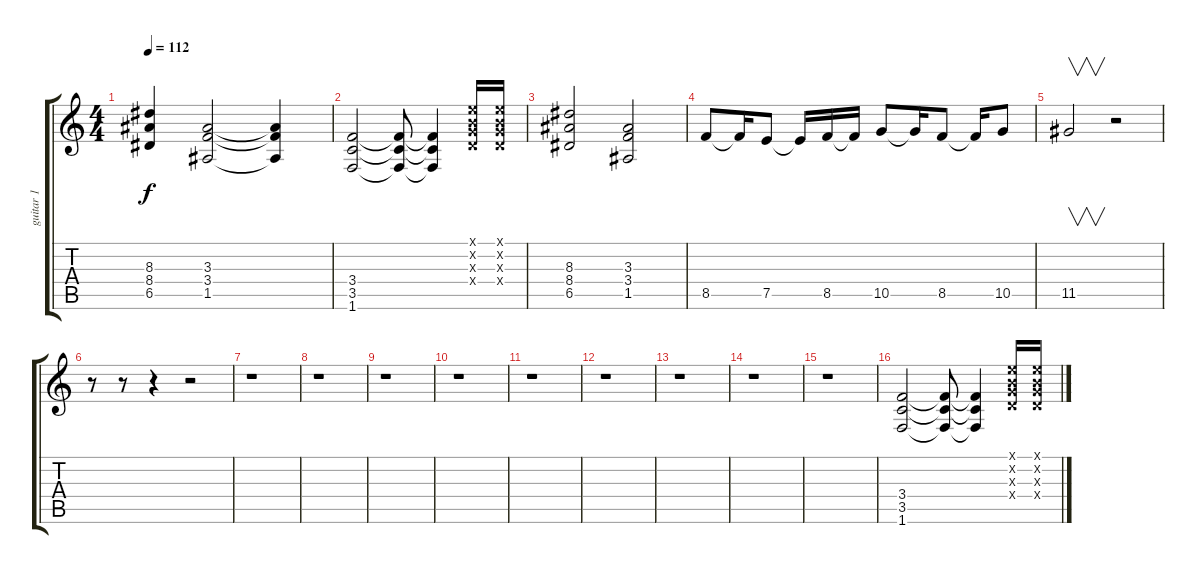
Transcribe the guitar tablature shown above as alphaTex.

\track ("guitar 1" "guitar 1") {instrument overdrivenguitar}
\staff {score tabs}
\tuning (E4 B3 G3 D3 A2 E2) {hide}
\ts (4 4)
\tempo 112
\clef g2
\ks c
(8.3 8.4 6.5).4{dy f} (3.3 3.4 1.5).2 (3.3{t} 3.4{t} 1.5{t}).4 |
(3.4 3.5 1.6).2 (3.4{t} 3.5{t} 1.6{t}).8 (3.4{t} 3.5{t} 1.6{t}).4 (0.1{x} 0.2{x} 0.3{x} 0.4{x}).16 (0.1{x} 0.2{x} 0.3{x} 0.4{x}).16 |
(8.3 8.4 6.5).2 (3.3 3.4 1.5).2 |
8.5.8 8.5{t}.16 7.5.8 7.5{t}.16 8.5.16 8.5{t}.16 10.5.8 10.5{t}.16 8.5.8 8.5{t}.16 10.5.8 |
11.5.2{v} r.2 |
r.8 r.8 r.4 r.2 |
r.1 |
r.1 |
r.1 |
r.1 |
r.1 |
r.1 |
r.1 |
r.1 |
r.1 |
(3.4 3.5 1.6).2 (3.4{t} 3.5{t} 1.6{t}).8 (3.4{t} 3.5{t} 1.6{t}).4 (0.1{x} 0.2{x} 0.3{x} 0.4{x}).16 (0.1{x} 0.2{x} 0.3{x} 0.4{x}).16
